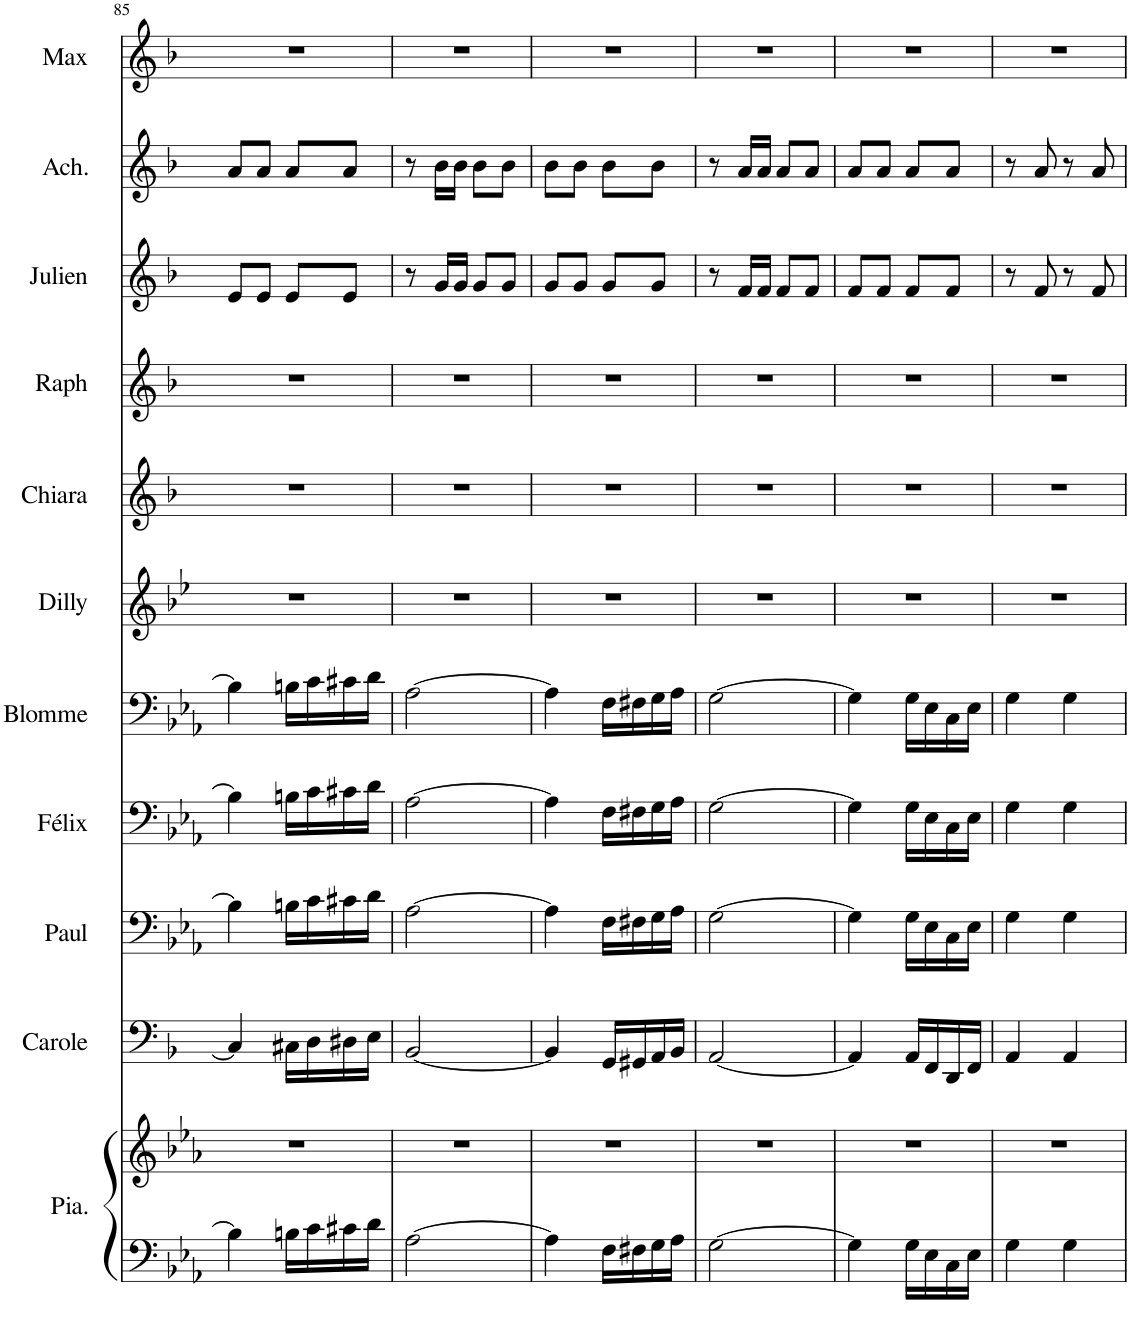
**kern	**kern	**kern	**kern	**kern	**kern	**kern	**kern	**kern	**kern	**kern	**kern
*part11	*part11	*part10	*part9	*part8	*part7	*part6	*part5	*part4	*part3	*part2	*part1
*staff12	*staff11	*staff10	*staff9	*staff8	*staff7	*staff6	*staff5	*staff4	*staff3	*staff2	*staff1
*I"Piano	*	*I"Carole	*I"Paul	*I"Félix	*I"Blomme	*I"Dilly	*I"Chiara	*I"Raphaël	*I"Frou-Frou	*I"Achille	*I"Maxime
*I'Pia.	*	*I'Carole	*I'Paul	*I'Félix	*I'Blomme	*I'Dilly	*I'Chiara	*I'Raph	*	*I'Ach.	*I'Max
!!LO:PB:g=z
*clefF4	*clefG2	*clefF4	*clefF4	*clefF4	*clefF4	*clefG2	*clefG2	*clefG2	*clefG2	*clefG2	*clefG2
*	*	*Trd1c2	*	*	*	*Trd4c7	*Trd1c2	*Trd1c2	*Trd1c2	*Trd1c2	*Trd1c2
*k[b-e-a-]	*k[b-e-a-]	*k[b-]	*k[b-e-a-]	*k[b-e-a-]	*k[b-e-a-]	*k[b-e-]	*k[b-]	*k[b-]	*k[b-]	*k[b-]	*k[b-]
*M2/4	*M2/4	*M2/4	*M2/4	*M2/4	*M2/4	*M2/4	*M2/4	*M2/4	*M2/4	*M2/4	*M2/4
=85	=85	=85	=85	=85	=85	=85	=85	=85	=85	=85	=85
4B\]	2r	4C#/]	4B\]	4B\]	4B\]	2r	2r	2r	8e/L	8a/L	2r
.	.	.	.	.	.	.	.	.	8e/J	8a/J	.
16Bn\LL	.	16C#X\LL	16Bn\LL	16Bn\LL	16Bn\LL	.	.	.	8e/L	8a/L	.
16c\	.	16D\	16c\	16c\	16c\	.	.	.	.	.	.
16c#X\	.	16D#X\	16c#X\	16c#X\	16c#X\	.	.	.	8e/J	8a/J	.
16d\JJ	.	16E\JJ	16d\JJ	16d\JJ	16d\JJ	.	.	.	.	.	.
=86	=86	=86	=86	=86	=86	=86	=86	=86	=86	=86	=86
[2A-\	2r	[2BB-/	[2A-\	[2A-\	[2A-\	2r	2r	2r	8r	8r	2r
.	.	.	.	.	.	.	.	.	16g/LL	16b-\LL	.
.	.	.	.	.	.	.	.	.	16g/JJ	16b-\JJ	.
.	.	.	.	.	.	.	.	.	8g/L	8b-\L	.
.	.	.	.	.	.	.	.	.	8g/J	8b-\J	.
=87	=87	=87	=87	=87	=87	=87	=87	=87	=87	=87	=87
4A-\]	2r	4BB-/]	4A-\]	4A-\]	4A-\]	2r	2r	2r	8g/L	8b-\L	2r
.	.	.	.	.	.	.	.	.	8g/J	8b-\J	.
16F\LL	.	16GG/LL	16F\LL	16F\LL	16F\LL	.	.	.	8g/L	8b-\L	.
16F#X\	.	16GG#X/	16F#X\	16F#X\	16F#X\	.	.	.	.	.	.
16G\	.	16AA/	16G\	16G\	16G\	.	.	.	8g/J	8b-\J	.
16A-\JJ	.	16BB-/JJ	16A-\JJ	16A-\JJ	16A-\JJ	.	.	.	.	.	.
=88	=88	=88	=88	=88	=88	=88	=88	=88	=88	=88	=88
[2G\	2r	[2AA/	[2G\	[2G\	[2G\	2r	2r	2r	8r	8r	2r
.	.	.	.	.	.	.	.	.	16f/LL	16a/LL	.
.	.	.	.	.	.	.	.	.	16f/JJ	16a/JJ	.
.	.	.	.	.	.	.	.	.	8f/L	8a/L	.
.	.	.	.	.	.	.	.	.	8f/J	8a/J	.
=89	=89	=89	=89	=89	=89	=89	=89	=89	=89	=89	=89
4G\]	2r	4AA/]	4G\]	4G\]	4G\]	2r	2r	2r	8f/L	8a/L	2r
.	.	.	.	.	.	.	.	.	8f/J	8a/J	.
16G\LL	.	16AA/LL	16G\LL	16G\LL	16G\LL	.	.	.	8f/L	8a/L	.
16E-\	.	16FF/	16E-\	16E-\	16E-\	.	.	.	.	.	.
16C\	.	16DD/	16C\	16C\	16C\	.	.	.	8f/J	8a/J	.
16E-\JJ	.	16FF/JJ	16E-\JJ	16E-\JJ	16E-\JJ	.	.	.	.	.	.
=90	=90	=90	=90	=90	=90	=90	=90	=90	=90	=90	=90
4G\	2r	4AA/	4G\	4G\	4G\	2r	2r	2r	8r	8r	2r
.	.	.	.	.	.	.	.	.	8f/	8a/	.
4G\	.	4AA/	4G\	4G\	4G\	.	.	.	8r	8r	.
.	.	.	.	.	.	.	.	.	8f/	8a/	.
=	=	=	=	=	=	=	=	=	=	=	=
*-	*-	*-	*-	*-	*-	*-	*-	*-	*-	*-	*-
